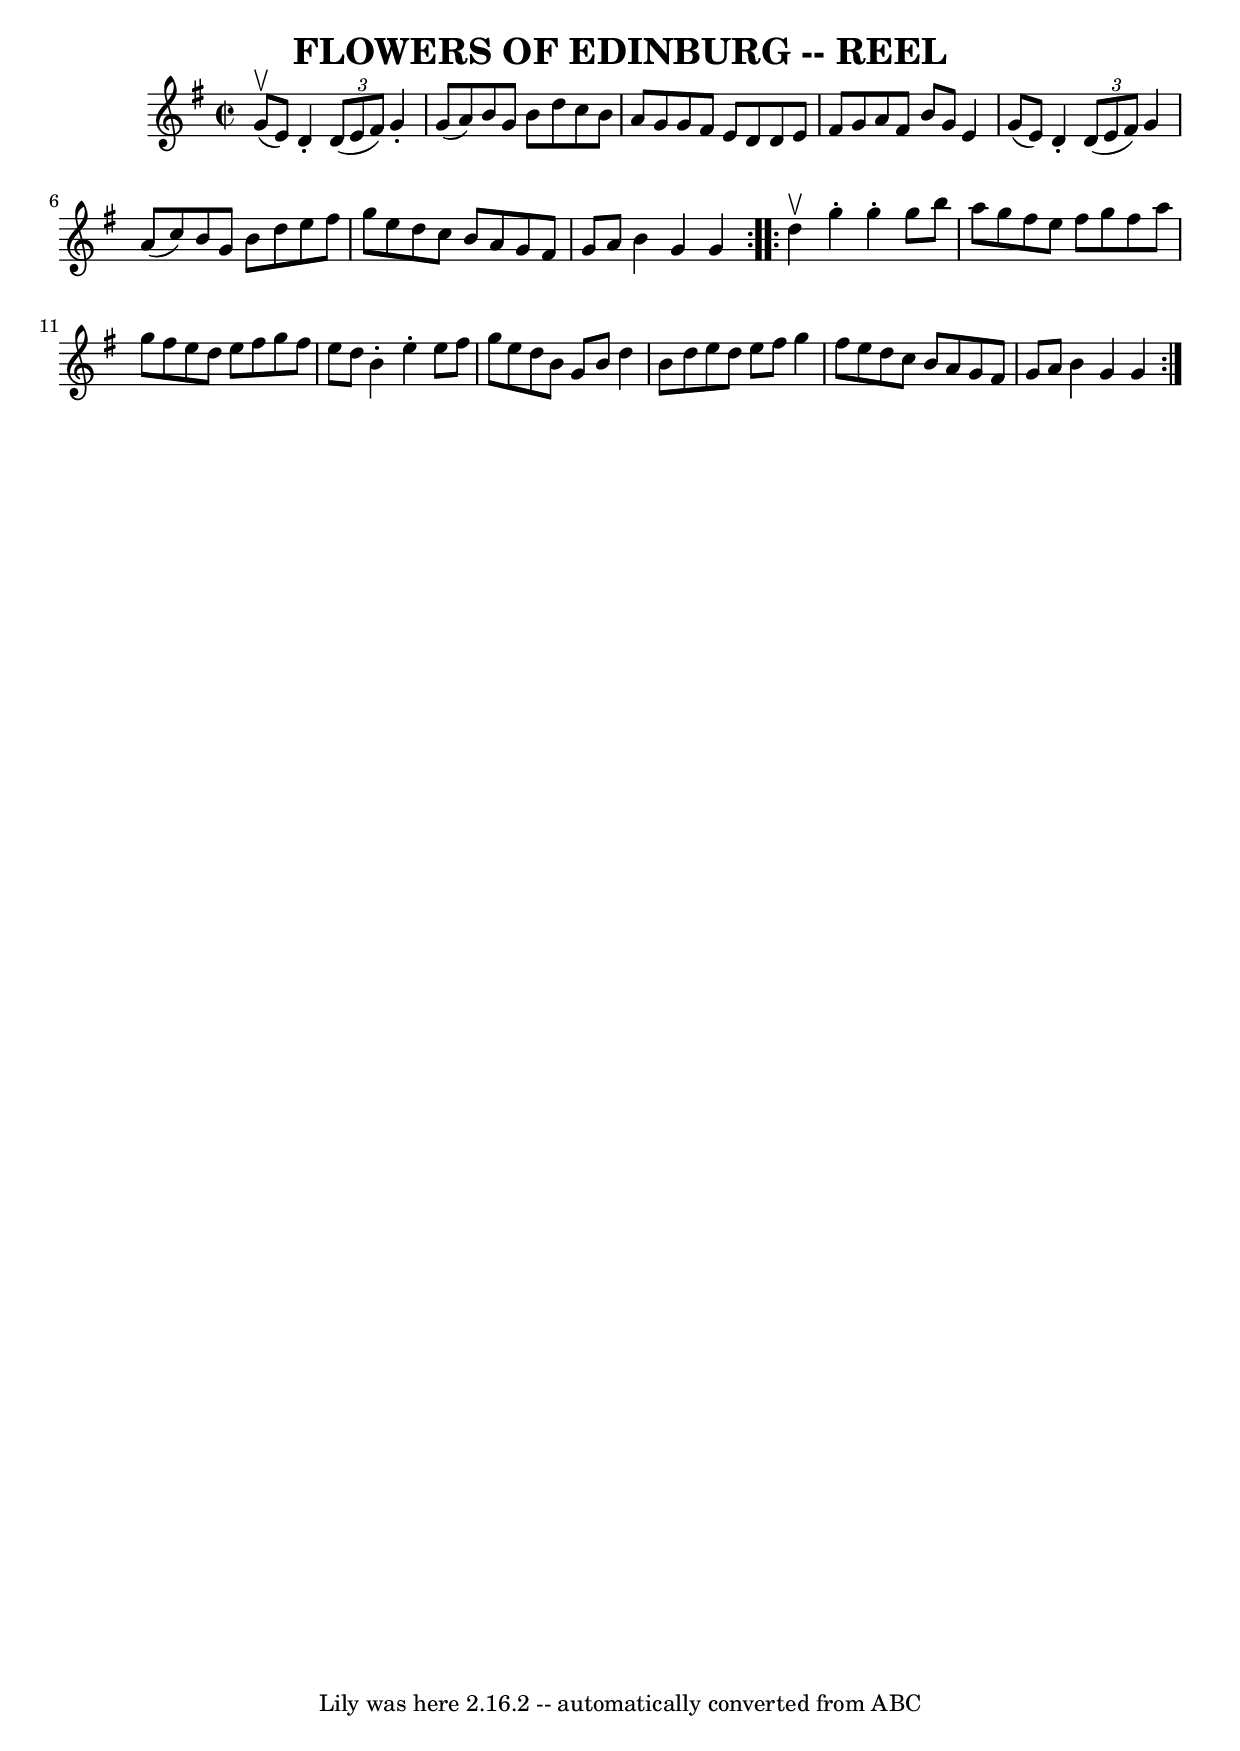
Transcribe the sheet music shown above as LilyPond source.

\version "2.7.40"
\include "Mammoth.ily"
\header {
	book = "Ryan's Mammoth Collection of Fiddle Tunes"
	crossRefNumber = "1"
	footnotes = ""
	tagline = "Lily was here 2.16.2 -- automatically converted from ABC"
	title = "FLOWERS OF EDINBURG -- REEL"
}
voicedefault =  {
\set Score.defaultBarType = "empty"

\repeat volta 2 {
\override Staff.TimeSignature #'style = #'C
 \time 2/2 \key g \major g'8 (^\upbow e'8) |
 d'4 -.   
\times 2/3 { d'8 (e'8 fis'8) } g'4 -. g'8 (a'8)   |
 
 b'8 g'8 b'8 d''8 c''8 b'8 a'8 g'8    |
 g'8    
fis'8 e'8 d'8 d'8 e'8 fis'8 g'8    |
 a'8 fis'8    
b'8 g'8 e'4 g'8 (e'8)   |
 d'4 -.   \times 2/3 { d'8 
(e'8 fis'8) } g'4 a'8 (c''8)   |
 b'8 g'8 b'8 
 d''8 e''8 fis''8 g''8 e''8    |
 d''8 c''8 b'8    
a'8 g'8 fis'8 g'8 a'8    |
 b'4 g'4 g'4    }     
\repeat volta 2 { d''4^\upbow   |
 g''4 -. g''4 -. g''8 b''8  
 a''8 g''8    |
 fis''8 e''8 fis''8 g''8 fis''8 a''8 
 g''8 fis''8    |
 e''8 d''8 e''8 fis''8 g''8    
fis''8 e''8 d''8    |
 b'4 -. e''4 -. e''8 fis''8 g''8  
 e''8    |
 d''8 b'8 g'8 b'8 d''4 b'8 d''8    
|
 e''8 d''8 e''8 fis''8 g''4 fis''8 e''8    |
 
 d''8 c''8 b'8 a'8 g'8 fis'8 g'8 a'8    |
 b'4    
g'4 g'4    }   
}

\score{
    <<

	\context Staff="default"
	{
	    \voicedefault 
	}

    >>
	\layout {
	}
	\midi {}
}
